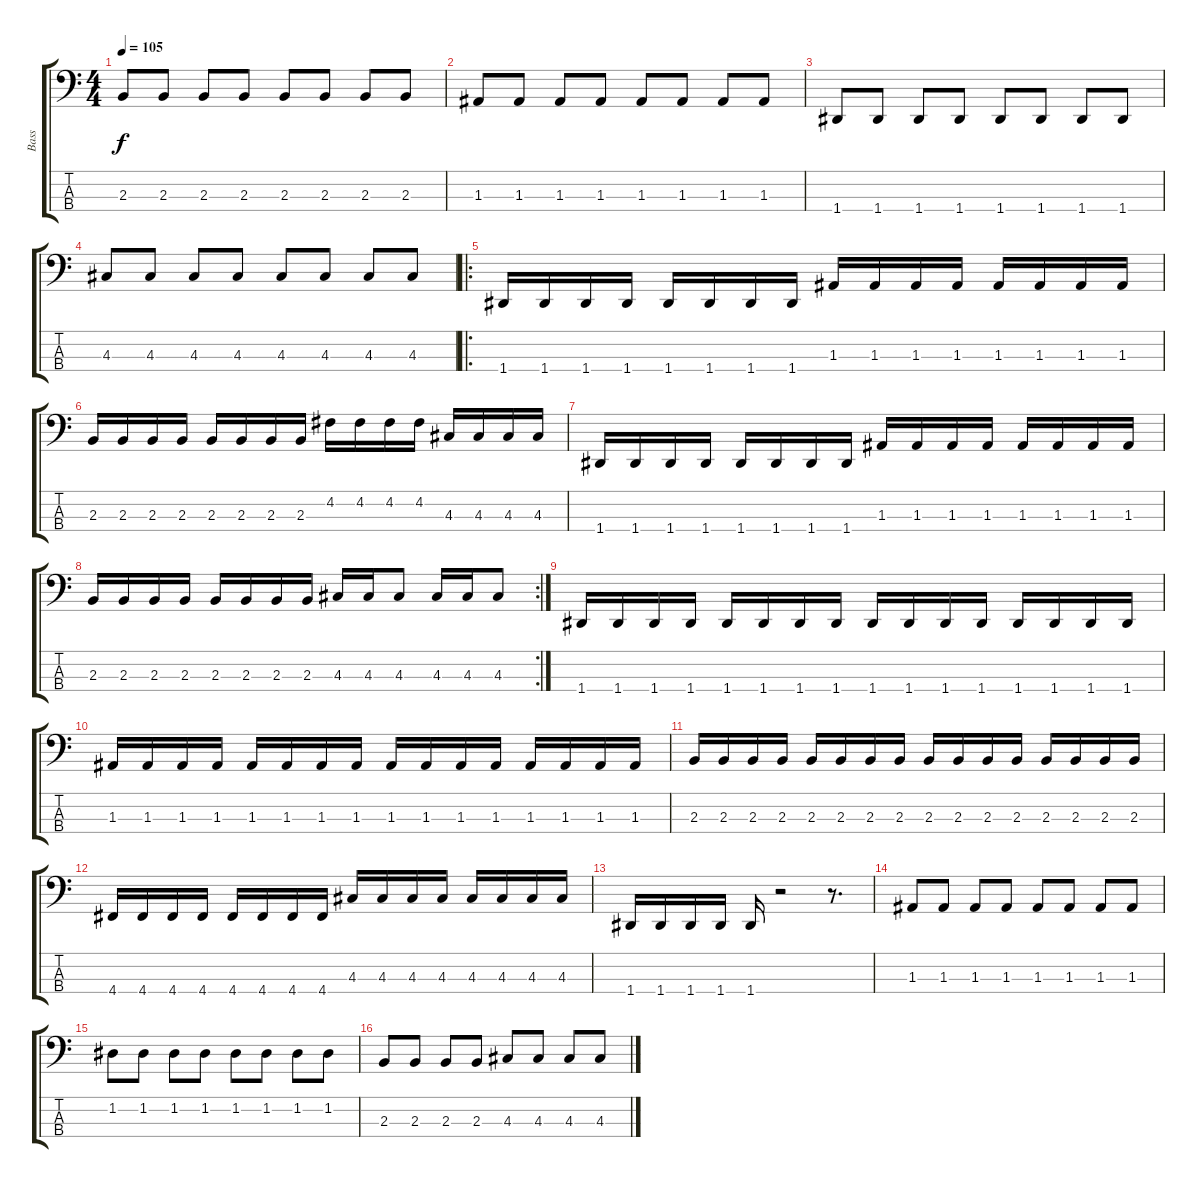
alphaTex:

\track ("Bass" "Bass") {instrument electricbassfinger}
\staff {score tabs}
\tuning (G2 D2 A1 D1) {hide}
\ts (4 4)
\tempo 105
\clef f4
\ks c
2.3.8{dy f} 2.3.8 2.3.8 2.3.8 2.3.8 2.3.8 2.3.8 2.3.8 |
1.3.8 1.3.8 1.3.8 1.3.8 1.3.8 1.3.8 1.3.8 1.3.8 |
1.4.8 1.4.8 1.4.8 1.4.8 1.4.8 1.4.8 1.4.8 1.4.8 |
4.3.8 4.3.8 4.3.8 4.3.8 4.3.8 4.3.8 4.3.8 4.3.8 |
\ro
1.4.16 1.4.16 1.4.16 1.4.16 1.4.16 1.4.16 1.4.16 1.4.16 1.3.16 1.3.16 1.3.16 1.3.16 1.3.16 1.3.16 1.3.16 1.3.16 |
2.3.16 2.3.16 2.3.16 2.3.16 2.3.16 2.3.16 2.3.16 2.3.16 4.2.16 4.2.16 4.2.16 4.2.16 4.3.16 4.3.16 4.3.16 4.3.16 |
1.4.16 1.4.16 1.4.16 1.4.16 1.4.16 1.4.16 1.4.16 1.4.16 1.3.16 1.3.16 1.3.16 1.3.16 1.3.16 1.3.16 1.3.16 1.3.16 |
\rc 2
2.3.16 2.3.16 2.3.16 2.3.16 2.3.16 2.3.16 2.3.16 2.3.16 4.3.16 4.3.16 4.3.8 4.3.16 4.3.16 4.3.8 |
1.4.16 1.4.16 1.4.16 1.4.16 1.4.16 1.4.16 1.4.16 1.4.16 1.4.16 1.4.16 1.4.16 1.4.16 1.4.16 1.4.16 1.4.16 1.4.16 |
1.3.16 1.3.16 1.3.16 1.3.16 1.3.16 1.3.16 1.3.16 1.3.16 1.3.16 1.3.16 1.3.16 1.3.16 1.3.16 1.3.16 1.3.16 1.3.16 |
2.3.16 2.3.16 2.3.16 2.3.16 2.3.16 2.3.16 2.3.16 2.3.16 2.3.16 2.3.16 2.3.16 2.3.16 2.3.16 2.3.16 2.3.16 2.3.16 |
4.4.16 4.4.16 4.4.16 4.4.16 4.4.16 4.4.16 4.4.16 4.4.16 4.3.16 4.3.16 4.3.16 4.3.16 4.3.16 4.3.16 4.3.16 4.3.16 |
1.4.16 1.4.16 1.4.16 1.4.16 1.4.16 r.2 r.8{d} |
1.3.8 1.3.8 1.3.8 1.3.8 1.3.8 1.3.8 1.3.8 1.3.8 |
1.2.8 1.2.8 1.2.8 1.2.8 1.2.8 1.2.8 1.2.8 1.2.8 |
2.3.8 2.3.8 2.3.8 2.3.8 4.3.8 4.3.8 4.3.8 4.3.8
